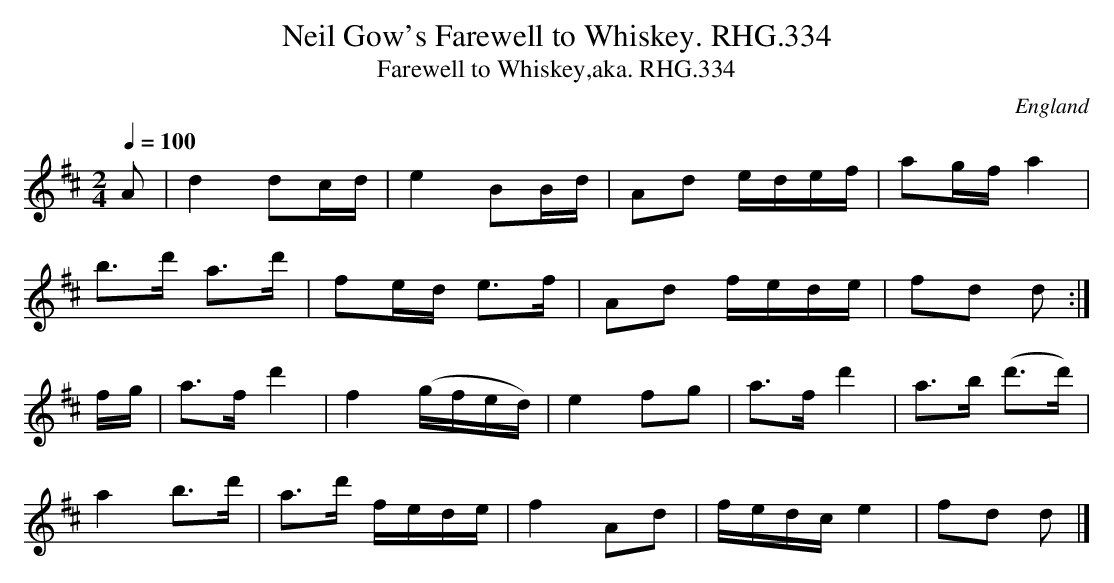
X:1
T:Neil Gow's Farewell to Whiskey. RHG.334
T:Farewell to Whiskey,aka. RHG.334
O:England
M:2/4
L:1/16
Q:1/4=100
notC:Neil Gow
K:D major
A2|d4 d2cd|e4 B2Bd|A2d2 edef|a2gf a4|!
b3d' a3d'|f2ed e3f|A2d2 fede|f2d2 d2:|!
fg|a3f d'4|f4 (gfed)|e4 f2g2|a3f d'4|a3b (d'3d')|!
a4 b3d'|a3d' fede|f4 A2d2|fedc e4|f2d2 d2|]
